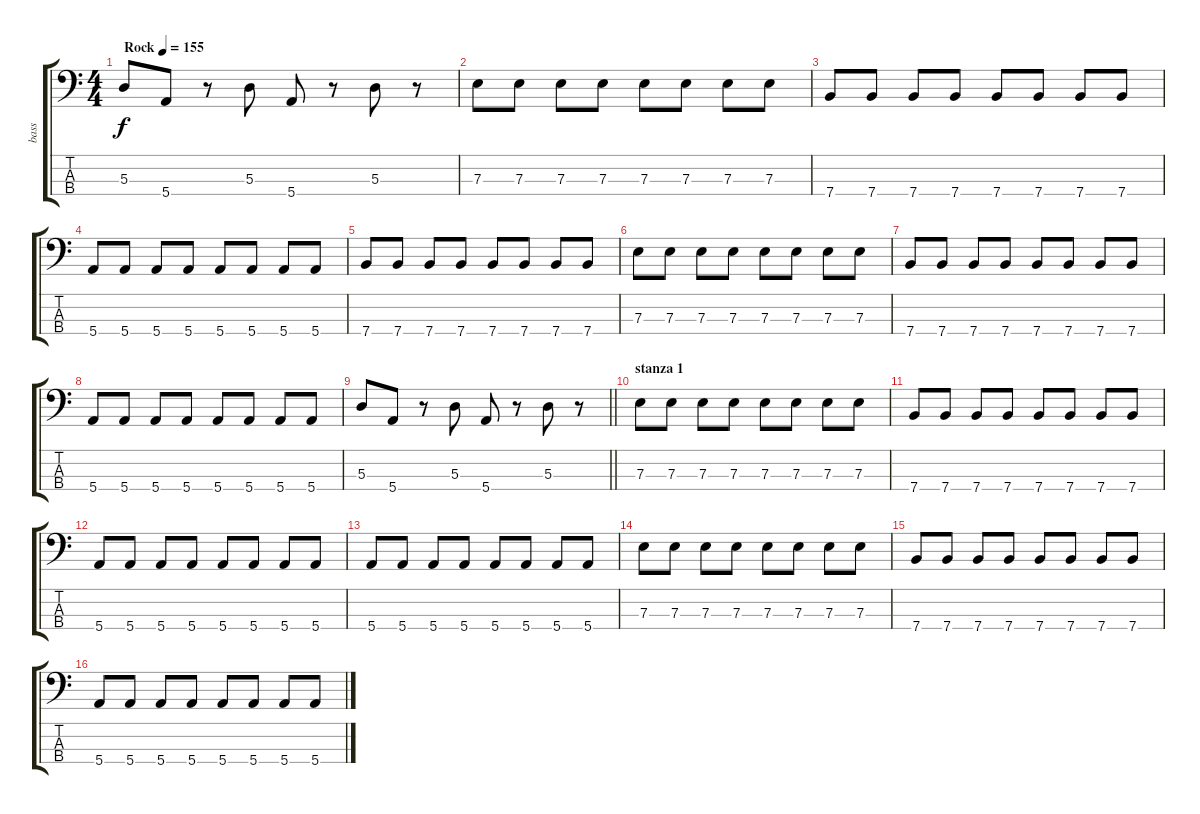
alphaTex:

\track ("bass" "bass") {instrument electricbasspick}
\staff {score tabs}
\tuning (G2 D2 A1 E1) {hide}
\ts (4 4)
\tempo (155 "Rock")
\clef f4
\ks c
5.3.8{dy f instrument electricbasspick} 5.4.8 r.8 5.3.8 5.4.8 r.8 5.3.8 r.8 |
7.3.8 7.3.8 7.3.8 7.3.8 7.3.8 7.3.8 7.3.8 7.3.8 |
7.4.8 7.4.8 7.4.8 7.4.8 7.4.8 7.4.8 7.4.8 7.4.8 |
5.4.8 5.4.8 5.4.8 5.4.8 5.4.8 5.4.8 5.4.8 5.4.8 |
7.4.8 7.4.8 7.4.8 7.4.8 7.4.8 7.4.8 7.4.8 7.4.8 |
7.3.8 7.3.8 7.3.8 7.3.8 7.3.8 7.3.8 7.3.8 7.3.8 |
7.4.8 7.4.8 7.4.8 7.4.8 7.4.8 7.4.8 7.4.8 7.4.8 |
5.4.8 5.4.8 5.4.8 5.4.8 5.4.8 5.4.8 5.4.8 5.4.8 |
\barLineRight lightlight
5.3.8 5.4.8 r.8 5.3.8 5.4.8 r.8 5.3.8 r.8 |
\section ("" "stanza 1")
7.3.8 7.3.8 7.3.8 7.3.8 7.3.8 7.3.8 7.3.8 7.3.8 |
7.4.8 7.4.8 7.4.8 7.4.8 7.4.8 7.4.8 7.4.8 7.4.8 |
5.4.8 5.4.8 5.4.8 5.4.8 5.4.8 5.4.8 5.4.8 5.4.8 |
5.4.8 5.4.8 5.4.8 5.4.8 5.4.8 5.4.8 5.4.8 5.4.8 |
7.3.8 7.3.8 7.3.8 7.3.8 7.3.8 7.3.8 7.3.8 7.3.8 |
7.4.8 7.4.8 7.4.8 7.4.8 7.4.8 7.4.8 7.4.8 7.4.8 |
5.4.8 5.4.8 5.4.8 5.4.8 5.4.8 5.4.8 5.4.8 5.4.8
